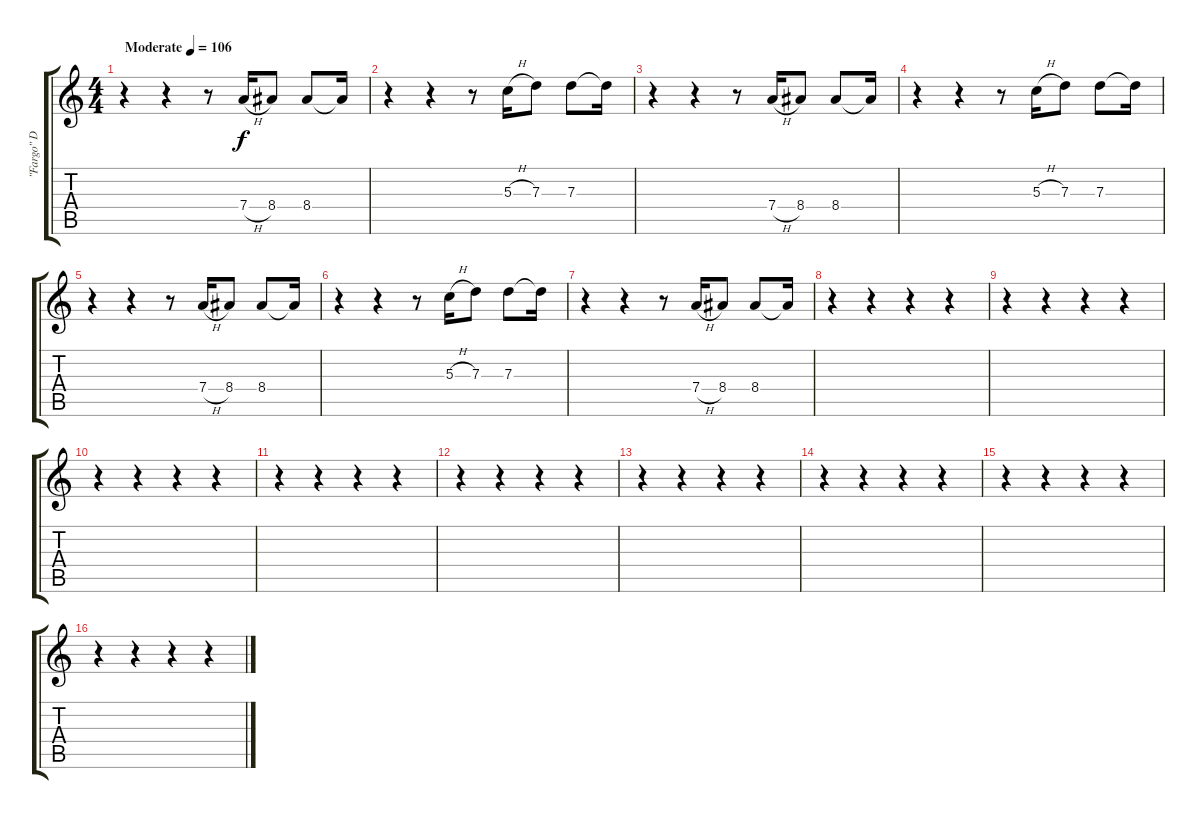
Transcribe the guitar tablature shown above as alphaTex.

\track (" \"Fargo\" D´Aviero" " \"Fargo\" D") {instrument electricguitarjazz}
\staff {score tabs}
\tuning (E4 B3 G3 D3 A2 E2) {hide}
\ts (4 4)
\tempo (106 "Moderate")
\clef g2
\ks c
r.4{dy f instrument electricguitarjazz} r.4 r.8 7.4{h}.16 8.4.8 8.4.8 8.4{t}.16 |
r.4 r.4 r.8 5.3{h}.16 7.3.8 7.3.8 7.3{t}.16 |
r.4 r.4 r.8 7.4{h}.16 8.4.8 8.4.8 8.4{t}.16 |
r.4 r.4 r.8 5.3{h}.16 7.3.8 7.3.8 7.3{t}.16 |
r.4 r.4 r.8 7.4{h}.16 8.4.8 8.4.8 8.4{t}.16 |
r.4 r.4 r.8 5.3{h}.16 7.3.8 7.3.8 7.3{t}.16 |
r.4 r.4 r.8 7.4{h}.16 8.4.8 8.4.8 8.4{t}.16 |
r.4 r.4 r.4 r.4 |
r.4 r.4 r.4 r.4 |
r.4 r.4 r.4 r.4 |
r.4 r.4 r.4 r.4 |
r.4 r.4 r.4 r.4 |
r.4 r.4 r.4 r.4 |
r.4 r.4 r.4 r.4 |
r.4 r.4 r.4 r.4 |
r.4 r.4 r.4 r.4
